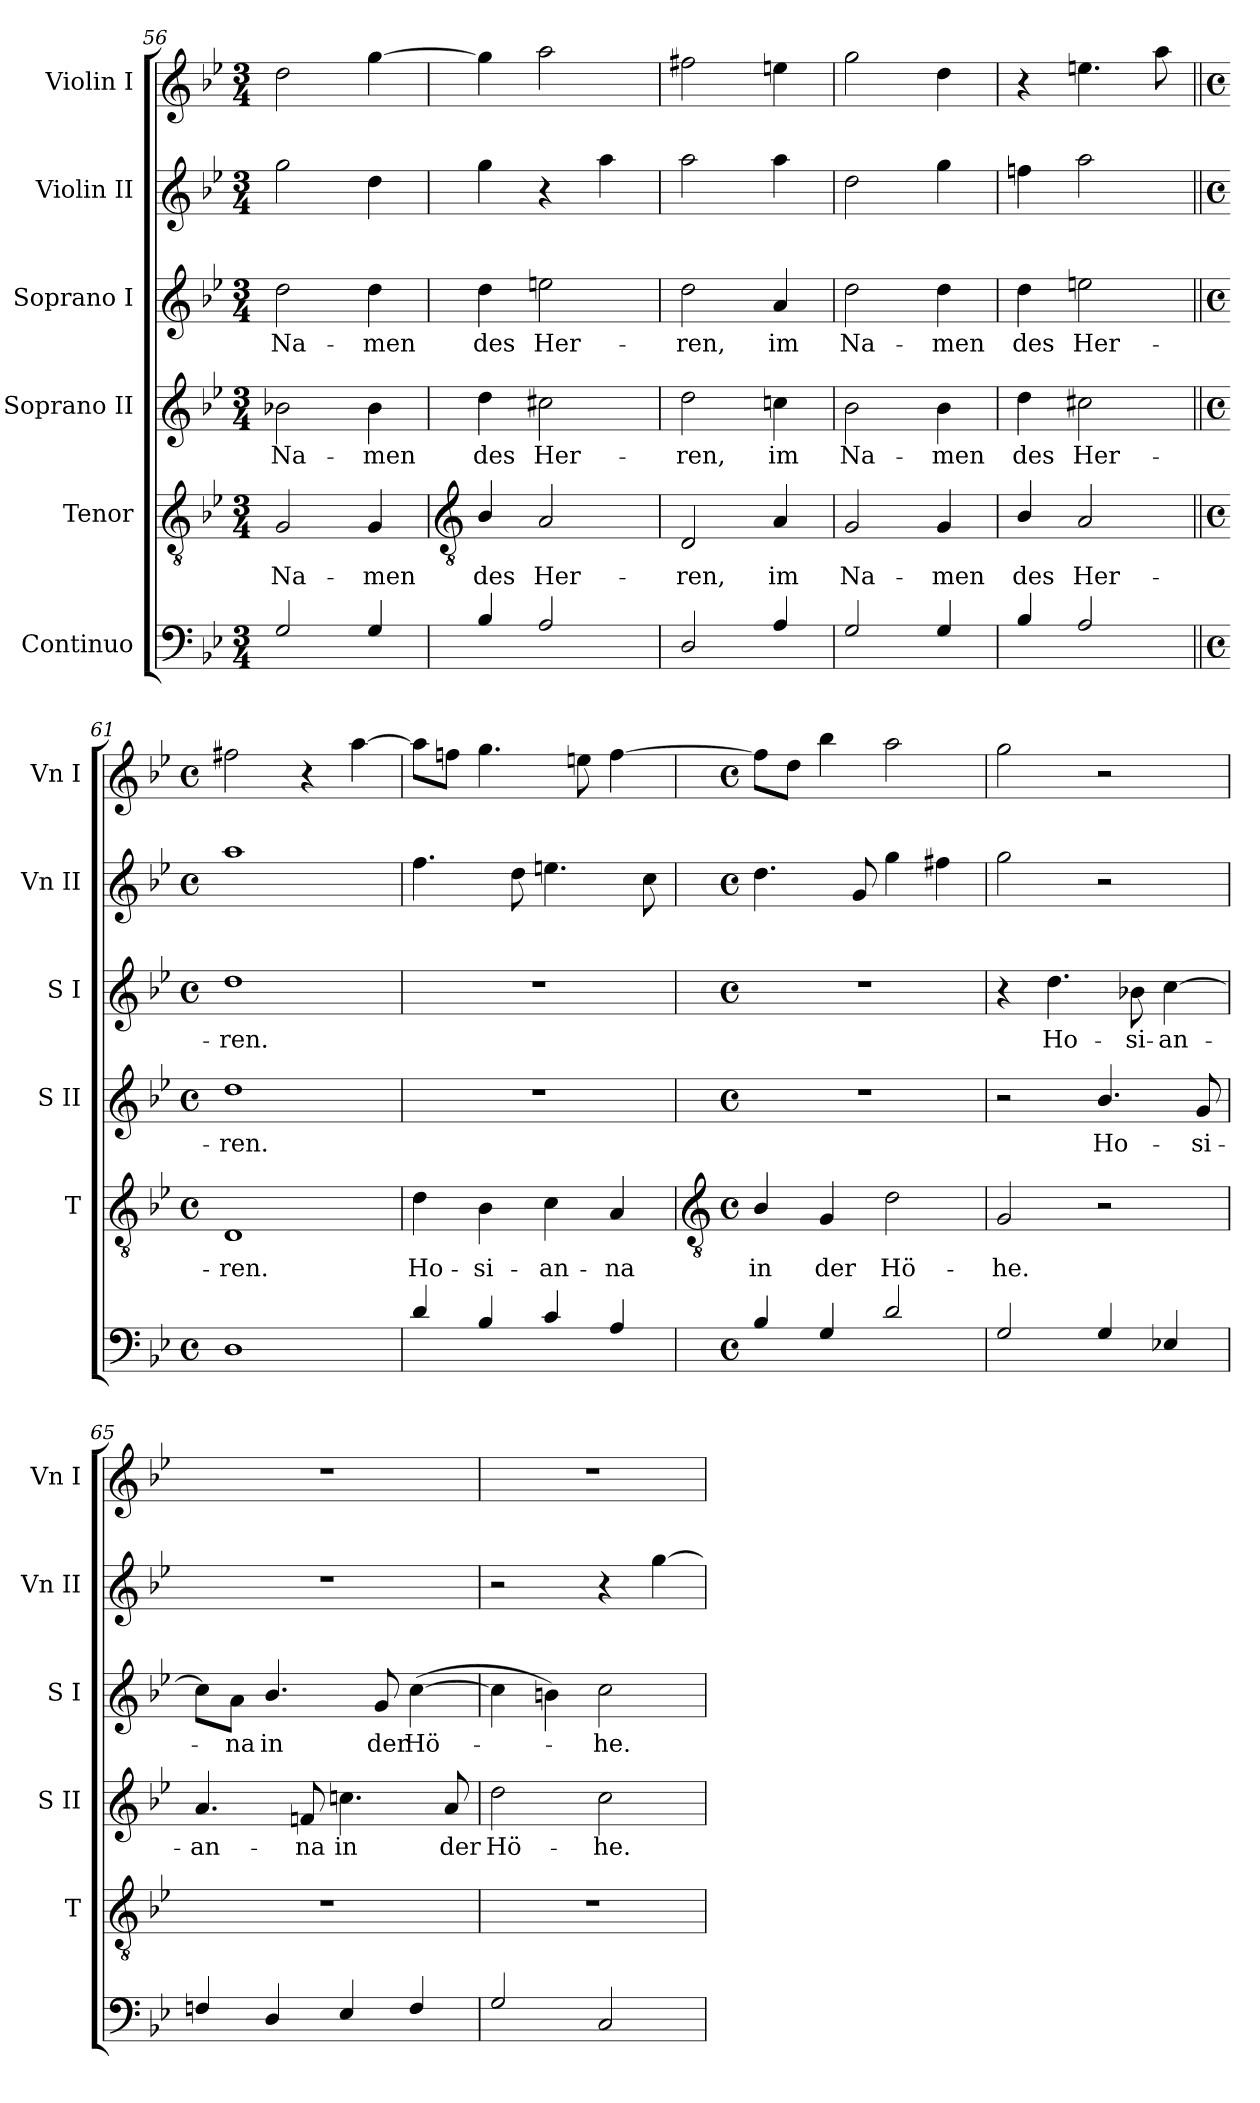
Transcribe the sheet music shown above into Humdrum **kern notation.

**kern	**kern	**text	**kern	**text	**kern	**text	**kern	**kern
*part6	*part5	*part5	*part4	*part4	*part3	*part3	*part2	*part1
*staff6	*staff5	*staff5	*staff4	*staff4	*staff3	*staff3	*staff2	*staff1
*I"Continuo	*I"Tenor	*	*I"Soprano II	*	*I"Soprano I	*	*I"Violin II	*I"Violin I
*	*I'T	*	*I'S II	*	*I'S I	*	*I'Vn II	*I'Vn I
*clefF4	*clefGv2	*	*clefG2	*	*clefG2	*	*clefG2	*clefG2
*k[b-e-]	*k[b-e-]	*	*k[b-e-]	*	*k[b-e-]	*	*k[b-e-]	*k[b-e-]
*B-:	*B-:	*	*B-:	*	*B-:	*	*B-:	*B-:
*M3/4	*M3/4	*	*M3/4	*	*M3/4	*	*M3/4	*M3/4
=56	=56	=56	=56	=56	=56	=56	=56	=56
*^	*	*	*	*	*	*	*	*
!	!LO:N:vis=1	!	!LO:LY:b	!	!LO:LY:b	!	!LO:LY:b	!	!
2G	2.ryy	2G	Na-	2b-X	Na-	2dd	Na-	2gg	2dd
!	!	!	!LO:LY:b	!	!LO:LY:b	!	!LO:LY:b	!	!
4G	.	4G	-men	4b-	-men	4dd	-men	4dd	[4gg
!!LO:LB:g=z
=57	=57	=57	=57	=57	=57	=57	=57	=57	=57
*	*	*clefGv2	*	*	*	*	*	*	*
!	!LO:N:vis=1	!	!LO:LY:b	!	!LO:LY:b	!	!LO:LY:b	!	!
4B-	2.ryy	4B-/	des	4dd	des	4dd	des	4gg	4gg]
!	!	!	!LO:LY:b	!	!LO:LY:b	!	!LO:LY:b	!	!
2A	.	2A	Her-	2cc#X	Her-	2een	Her-	4r	2aa
.	.	.	.	.	.	.	.	4aa	.
=58	=58	=58	=58	=58	=58	=58	=58	=58	=58
!	!LO:N:vis=1	!	!LO:LY:b	!	!LO:LY:b	!	!LO:LY:b	!	!
2D	2.ryy	2D	-ren,	2dd	-ren,	2dd	-ren,	2aa	2ff#X
!	!	!	!LO:LY:b	!	!LO:LY:b	!	!LO:LY:b	!	!
4A	.	4A	im	4ccn	im	4a	im	4aa	4een
=59	=59	=59	=59	=59	=59	=59	=59	=59	=59
!	!LO:N:vis=1	!	!LO:LY:b	!	!LO:LY:b	!	!LO:LY:b	!	!
2G	2.ryy	2G	Na-	2b-	Na-	2dd	Na-	2dd	2gg
!	!	!	!LO:LY:b	!	!LO:LY:b	!	!LO:LY:b	!	!
4G	.	4G	-men	4b-	-men	4dd	-men	4gg	4dd
=60	=60	=60	=60	=60	=60	=60	=60	=60	=60
!	!LO:N:vis=1	!	!LO:LY:b	!	!LO:LY:b	!	!LO:LY:b	!	!
4B-	2.ryy	4B-/	des	4dd	des	4dd	des	4ffn	4r
!	!	!	!LO:LY:b	!	!LO:LY:b	!	!LO:LY:b	!	!
2A	.	2A	Her-	2cc#X	Her-	2een	Her-	2aa	4.een
.	.	.	.	.	.	.	.	.	8aa
=61||	=61||	=61||	=61||	=61||	=61||	=61||	=61||	=61||	=61||
*M4/4	*	*M4/4	*	*M4/4	*	*M4/4	*	*M4/4	*M4/4
*met(c)	*	*met(c)	*	*met(c)	*	*met(c)	*	*met(c)	*met(c)
!	!	!	!LO:LY:b	!	!LO:LY:b	!	!LO:LY:b	!	!
1D	1ryy	1D	-ren.	1dd	-ren.	1dd	-ren.	1aa	2ff#X
.	.	.	.	.	.	.	.	.	4r
.	.	.	.	.	.	.	.	.	[4aa
=62	=62	=62	=62	=62	=62	=62	=62	=62	=62
!	!	!	!LO:LY:b	!	!	!	!	!	!
4d	1ryy	4d	Ho-	1r	.	1r	.	4.ff	8aaL]
.	.	.	.	.	.	.	.	.	8ffnJ
!	!	!	!LO:LY:b	!	!	!	!	!	!
4B-	.	4B-	-si-	.	.	.	.	.	4.gg
.	.	.	.	.	.	.	.	8dd	.
!	!	!	!LO:LY:b	!	!	!	!	!	!
4c	.	4c	-an-	.	.	.	.	4.een	.
.	.	.	.	.	.	.	.	.	8een
!	!	!	!LO:LY:b	!	!	!	!	!	!
4A	.	4A	-na	.	.	.	.	.	[4ff
.	.	.	.	.	.	.	.	8cc	.
!!LO:LB:g=z
=63	=63	=63	=63	=63	=63	=63	=63	=63	=63
*	*	*clefGv2	*	*	*	*	*	*	*
*M4/4	*	*M4/4	*	*M4/4	*	*M4/4	*	*M4/4	*M4/4
*met(c)	*	*met(c)	*	*met(c)	*	*met(c)	*	*met(c)	*met(c)
!	!	!	!LO:LY:b	!	!	!	!	!	!
4B-	1ryy	4B-/	in	1r	.	1r	.	4.dd	8ffL]
.	.	.	.	.	.	.	.	.	8ddJ
!	!	!	!LO:LY:b	!	!	!	!	!	!
4G	.	4G	der	.	.	.	.	.	4bb-
.	.	.	.	.	.	.	.	8g	.
!	!	!	!LO:LY:b	!	!	!	!	!	!
2d	.	2d	Hö-	.	.	.	.	4gg	2aa
.	.	.	.	.	.	.	.	4ff#X	.
=64	=64	=64	=64	=64	=64	=64	=64	=64	=64
!	!	!	!LO:LY:b	!	!	!	!	!	!
2G	1ryy	2G	-he.	2r	.	4r	.	2gg	2gg
!	!	!	!	!	!	!	!LO:LY:b	!	!
.	.	.	.	.	.	4.dd	Ho-	.	.
!	!	!	!	!	!LO:LY:b	!	!	!	!
4G	.	2r	.	4.b-/	Ho-	.	.	2r	2r
!	!	!	!	!	!	!	!LO:LY:b	!	!
.	.	.	.	.	.	8b-X	-si-	.	.
!	!	!	!	!	!	!	!LO:LY:b	!	!
4E-X	.	.	.	.	.	[4cc	-an-	.	.
!	!	!	!	!	!LO:LY:b	!	!	!	!
.	.	.	.	8g	-si-	.	.	.	.
=65	=65	=65	=65	=65	=65	=65	=65	=65	=65
!	!	!	!	!	!LO:LY:b	!	!	!	!
4Fn	1ryy	1r	.	4.a	-an-	8cc\L]	.	1r	1r
!	!	!	!	!	!	!	!LO:LY:b	!	!
.	.	.	.	.	.	8a\J	-na	.	.
!	!	!	!	!	!	!	!LO:LY:b	!	!
4D	.	.	.	.	.	4.b-/	in	.	.
!	!	!	!	!	!LO:LY:b	!	!	!	!
.	.	.	.	8fn	-na	.	.	.	.
!	!	!	!	!	!LO:LY:b	!	!	!	!
4E-	.	.	.	4.ccn	in	.	.	.	.
!	!	!	!	!	!	!	!LO:LY:b	!	!
.	.	.	.	.	.	8g	der	.	.
!	!	!	!	!	!	!	!LO:LY:b	!	!
4F	.	.	.	.	.	(>[4cc	Hö-	.	.
!	!	!	!	!	!LO:LY:b	!	!	!	!
.	.	.	.	8a	der	.	.	.	.
=66	=66	=66	=66	=66	=66	=66	=66	=66	=66
!	!	!	!	!	!LO:LY:b	!	!	!	!
2G	1ryy	1r	.	2dd	Hö-	4cc]	.	2r	1r
.	.	.	.	.	.	4bn)	.	.	.
!	!	!	!	!	!LO:LY:b	!	!LO:LY:b	!	!
2C	.	.	.	2cc	-he.	2cc	he.	4r	.
.	.	.	.	.	.	.	.	[4gg	.
*v	*v	*	*	*	*	*	*	*	*
=	=	=	=	=	=	=	=	=
*-	*-	*-	*-	*-	*-	*-	*-	*-
